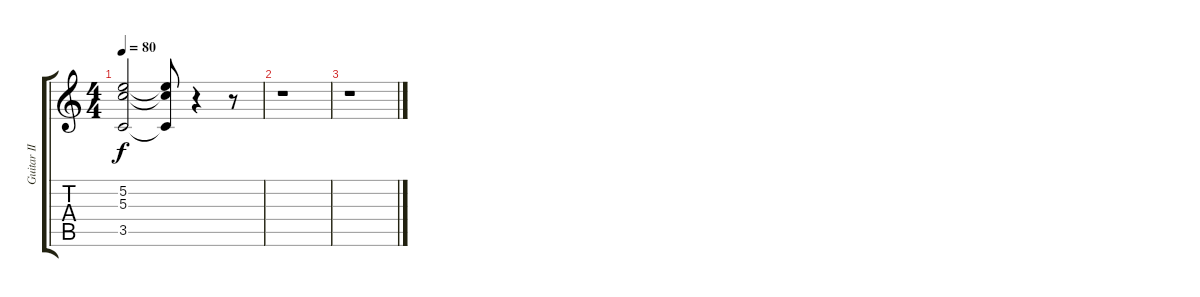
\track ("Guitar II" "Guitar II") {instrument distortionguitar}
\staff {score tabs}
\tuning (E4 B3 G3 D3 A2 E2) {hide}
\ts (4 4)
\tempo 80
\clef g2
\ks c
(5.2{t} 5.3{t} 3.5{t}).2{dy f} (5.2{t} 5.3{t} 3.5{t}).8 r.4 r.8 |
r.1 |
r.1
